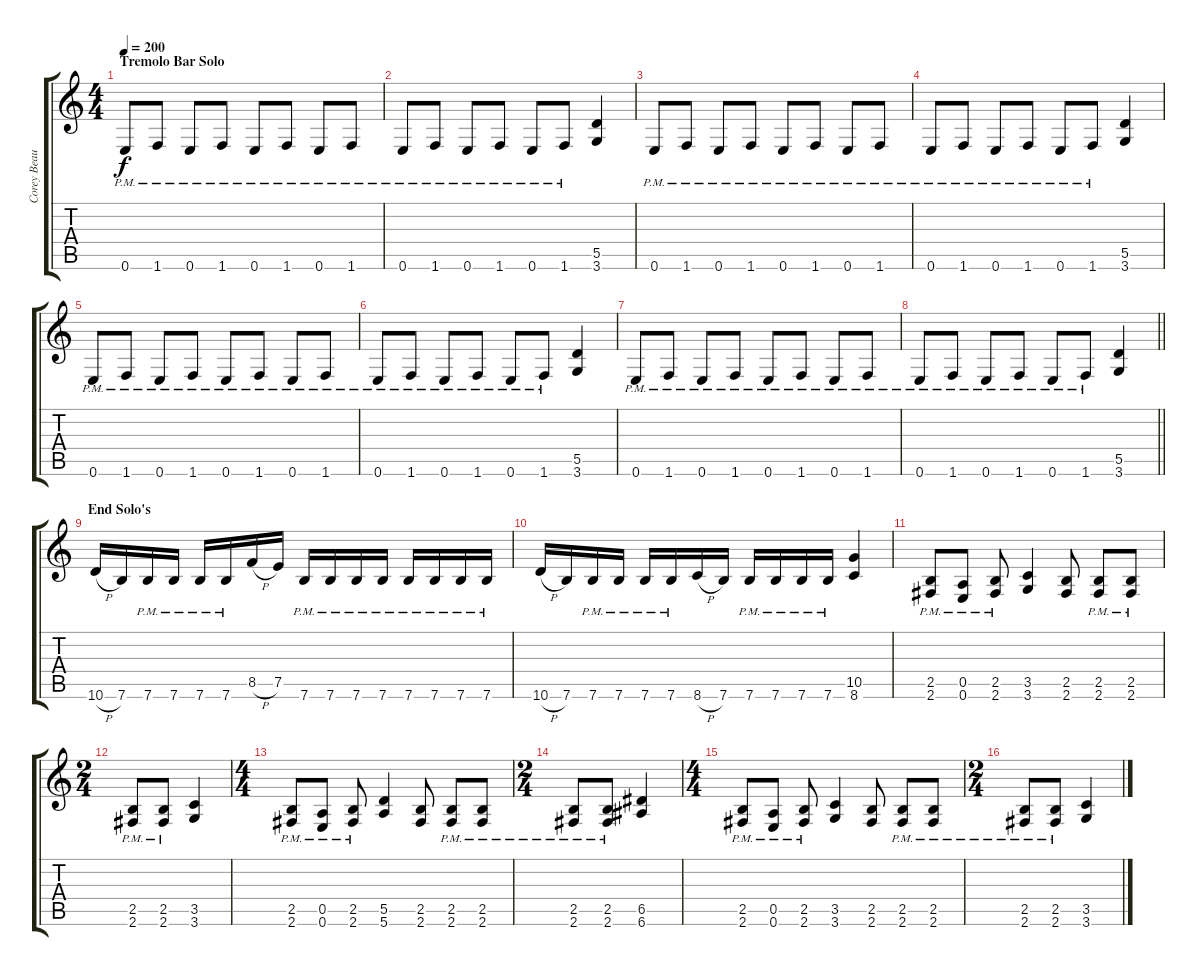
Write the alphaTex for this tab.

\track ("Corey Beaulieu" "Corey Beau") {instrument distortionguitar}
\staff {score tabs}
\tuning (E4 B3 G3 D3 A2 E2) {hide}
\ts (4 4)
\section ("" "Tremolo Bar Solo")
\tempo 200
\clef g2
\ks c
0.6{pm}.8{dy f volume 16 balance 8} 1.6{pm}.8 0.6{pm}.8 1.6{pm}.8 0.6{pm}.8 1.6{pm}.8 0.6{pm}.8 1.6{pm}.8 |
0.6{pm}.8 1.6{pm}.8 0.6{pm}.8 1.6{pm}.8 0.6{pm}.8 1.6{pm}.8 (5.5 3.6).4 |
0.6{pm}.8 1.6{pm}.8 0.6{pm}.8 1.6{pm}.8 0.6{pm}.8 1.6{pm}.8 0.6{pm}.8 1.6{pm}.8 |
0.6{pm}.8 1.6{pm}.8 0.6{pm}.8 1.6{pm}.8 0.6{pm}.8 1.6{pm}.8 (5.5 3.6).4 |
0.6{pm}.8 1.6{pm}.8 0.6{pm}.8 1.6{pm}.8 0.6{pm}.8 1.6{pm}.8 0.6{pm}.8 1.6{pm}.8 |
0.6{pm}.8 1.6{pm}.8 0.6{pm}.8 1.6{pm}.8 0.6{pm}.8 1.6{pm}.8 (5.5 3.6).4 |
0.6{pm}.8 1.6{pm}.8 0.6{pm}.8 1.6{pm}.8 0.6{pm}.8 1.6{pm}.8 0.6{pm}.8 1.6{pm}.8 |
\barLineRight lightlight
0.6{pm}.8 1.6{pm}.8 0.6{pm}.8 1.6{pm}.8 0.6{pm}.8 1.6{pm}.8 (5.5 3.6).4 |
\section ("" "End Solo's")
10.6{h}.16{balance 0} 7.6.16 7.6{pm}.16 7.6{pm}.16 7.6{pm}.16 7.6{pm}.16 8.5{h}.16 7.5.16 7.6{pm}.16 7.6{pm}.16 7.6{pm}.16 7.6{pm}.16 7.6{pm}.16 7.6{pm}.16 7.6{pm}.16 7.6{pm}.16 |
10.6{h}.16 7.6.16 7.6{pm}.16 7.6{pm}.16 7.6{pm}.16 7.6{pm}.16 8.6{h}.16 7.6.16 7.6{pm}.16 7.6{pm}.16 7.6{pm}.16 7.6{pm}.16 (10.5 8.6).4 |
(2.5{pm} 2.6{pm}).8 (0.5{pm} 0.6{pm}).8 (2.5{pm} 2.6{pm}).8 (3.5 3.6).4 (2.5 2.6).8 (2.5{pm} 2.6{pm}).8 (2.5{pm} 2.6{pm}).8 |
\ts (2 4)
(2.5{pm} 2.6{pm}).8 (2.5{pm} 2.6{pm}).8 (3.5 3.6).4 |
\ts (4 4)
(2.5{pm} 2.6{pm}).8 (0.5{pm} 0.6{pm}).8 (2.5{pm} 2.6{pm}).8 (5.5 5.6).4 (2.5 2.6).8 (2.5{pm} 2.6{pm}).8 (2.5{pm} 2.6{pm}).8 |
\ts (2 4)
(2.5{pm} 2.6{pm}).8 (2.5{pm} 2.6{pm}).8 (6.5 6.6).4 |
\ts (4 4)
(2.5{pm} 2.6{pm}).8 (0.5{pm} 0.6{pm}).8 (2.5{pm} 2.6{pm}).8 (3.5 3.6).4 (2.5 2.6).8 (2.5{pm} 2.6{pm}).8 (2.5{pm} 2.6{pm}).8 |
\ts (2 4)
(2.5{pm} 2.6{pm}).8 (2.5{pm} 2.6{pm}).8 (3.5 3.6).4
